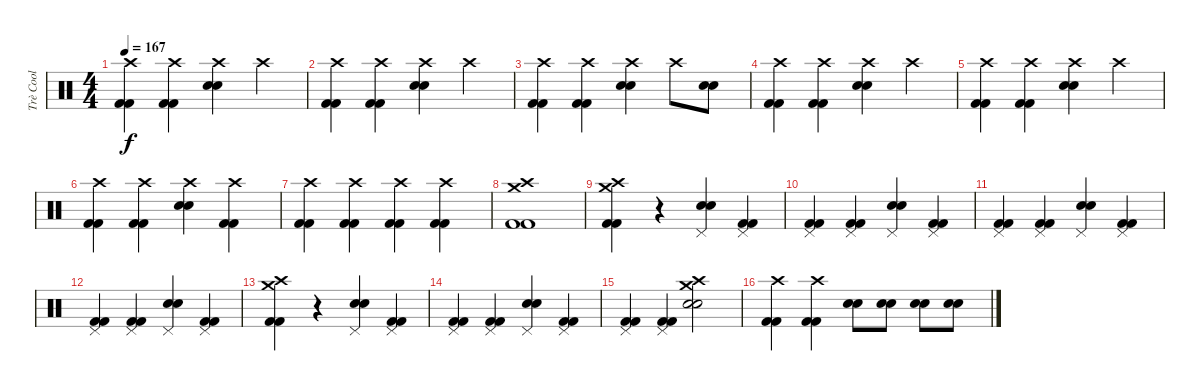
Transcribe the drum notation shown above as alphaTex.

\track ("Trè Cool" "Trè Cool") {instrument percussion}
\staff {score}
\articulation defaults
\ts (4 4)
\tempo 167
\clef neutral
\ks c
("Crash high (hit)" "Kick (hit) 2" "Kick (hit) 2").4{dy f} ("Crash high (hit)" "Kick (hit) 2" "Kick (hit) 2").4 ("Crash high (hit)" "Snare (hit) 2" "Snare (hit) 2").4 "Crash high (hit)".4 |
("Crash high (hit)" "Kick (hit) 2" "Kick (hit) 2").4 ("Crash high (hit)" "Kick (hit) 2" "Kick (hit) 2").4 ("Crash high (hit)" "Snare (hit) 2" "Snare (hit) 2").4 "Crash high (hit)".4 |
("Crash high (hit)" "Kick (hit) 2" "Kick (hit) 2").4 ("Crash high (hit)" "Kick (hit) 2" "Kick (hit) 2").4 ("Crash high (hit)" "Snare (hit) 2" "Snare (hit) 2").4 "Crash high (hit)".8 ("Snare (hit) 2" "Snare (hit) 2").8 |
("Crash high (hit)" "Kick (hit) 2" "Kick (hit) 2").4 ("Crash high (hit)" "Kick (hit) 2" "Kick (hit) 2").4 ("Crash high (hit)" "Snare (hit) 2" "Snare (hit) 2").4 "Crash high (hit)".4 |
("Crash high (hit)" "Kick (hit) 2" "Kick (hit) 2").4 ("Crash high (hit)" "Kick (hit) 2" "Kick (hit) 2").4 ("Crash high (hit)" "Snare (hit) 2" "Snare (hit) 2").4 "Crash high (hit)".4 |
("Crash high (hit)" "Kick (hit) 2" "Kick (hit) 2").4 ("Crash high (hit)" "Kick (hit) 2" "Kick (hit) 2").4 ("Crash high (hit)" "Snare (hit) 2" "Snare (hit) 2").4 ("Crash high (hit)" "Kick (hit) 2" "Kick (hit) 2").4 |
("Crash high (hit)" "Kick (hit) 2" "Kick (hit) 2").4 ("Crash high (hit)" "Kick (hit) 2" "Kick (hit) 2").4 ("Crash high (hit)" "Kick (hit) 2" "Kick (hit) 2").4 ("Crash high (hit)" "Kick (hit) 2" "Kick (hit) 2").4 |
("Crash high (hit)" "Crash medium (hit)" "Kick (hit) 2" "Kick (hit) 2").1 |
("Crash medium (hit)" "Crash high (hit)" "Kick (hit) 2" "Kick (hit) 2").4{volume 13} r.4 ("Pedal Hi-Hat (hit)" "Snare (hit) 2" "Snare (hit) 2").4 ("Pedal Hi-Hat (hit)" "Kick (hit) 2" "Kick (hit) 2").4 |
("Pedal Hi-Hat (hit)" "Kick (hit) 2" "Kick (hit) 2").4 ("Pedal Hi-Hat (hit)" "Kick (hit) 2" "Kick (hit) 2").4 ("Pedal Hi-Hat (hit)" "Snare (hit) 2" "Snare (hit) 2").4 ("Pedal Hi-Hat (hit)" "Kick (hit) 2" "Kick (hit) 2").4 |
("Pedal Hi-Hat (hit)" "Kick (hit) 2" "Kick (hit) 2").4 ("Pedal Hi-Hat (hit)" "Kick (hit) 2" "Kick (hit) 2").4 ("Pedal Hi-Hat (hit)" "Snare (hit) 2" "Snare (hit) 2").4 ("Pedal Hi-Hat (hit)" "Kick (hit) 2" "Kick (hit) 2").4 |
("Pedal Hi-Hat (hit)" "Kick (hit) 2" "Kick (hit) 2").4 ("Pedal Hi-Hat (hit)" "Kick (hit) 2" "Kick (hit) 2").4 ("Pedal Hi-Hat (hit)" "Snare (hit) 2" "Snare (hit) 2").4 ("Pedal Hi-Hat (hit)" "Kick (hit) 2" "Kick (hit) 2").4 |
("Crash medium (hit)" "Crash high (hit)" "Kick (hit) 2" "Kick (hit) 2").4 r.4 ("Pedal Hi-Hat (hit)" "Snare (hit) 2" "Snare (hit) 2").4 ("Pedal Hi-Hat (hit)" "Kick (hit) 2" "Kick (hit) 2").4 |
("Pedal Hi-Hat (hit)" "Kick (hit) 2" "Kick (hit) 2").4 ("Pedal Hi-Hat (hit)" "Kick (hit) 2" "Kick (hit) 2").4 ("Pedal Hi-Hat (hit)" "Snare (hit) 2" "Snare (hit) 2").4 ("Pedal Hi-Hat (hit)" "Kick (hit) 2" "Kick (hit) 2").4 |
("Pedal Hi-Hat (hit)" "Kick (hit) 2" "Kick (hit) 2").4 ("Pedal Hi-Hat (hit)" "Kick (hit) 2" "Kick (hit) 2").4 ("Crash high (hit)" "Crash medium (hit)" "Snare (hit) 2" "Snare (hit) 2").2 |
("Crash high (hit)" "Kick (hit) 2" "Kick (hit) 2").4 ("Crash high (hit)" "Kick (hit) 2" "Kick (hit) 2").4 ("Snare (hit) 2" "Snare (hit) 2").8 ("Snare (hit) 2" "Snare (hit) 2").8 ("Snare (hit) 2" "Snare (hit) 2").8 ("Snare (hit) 2" "Snare (hit) 2").8
